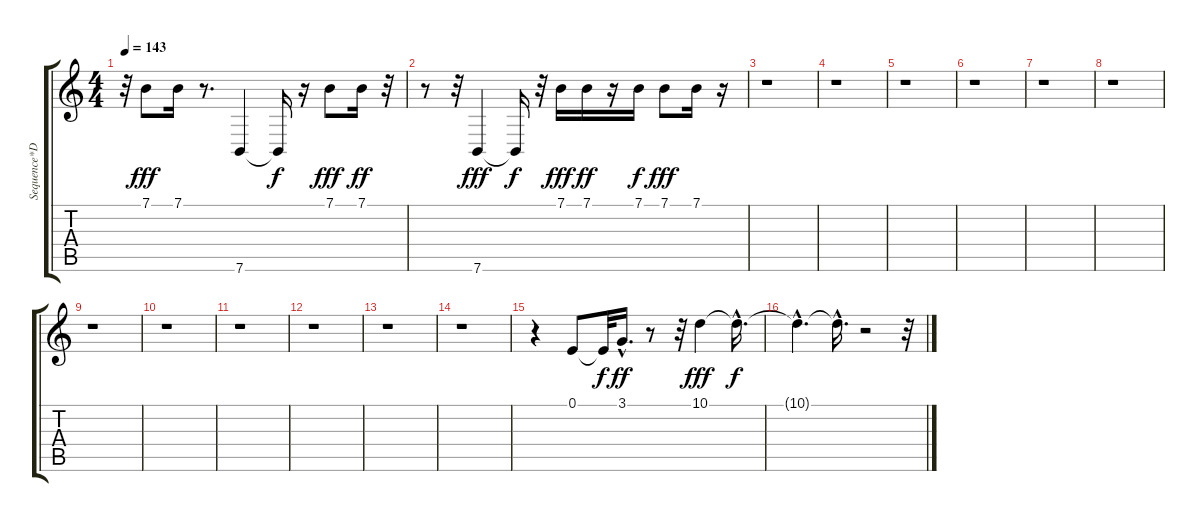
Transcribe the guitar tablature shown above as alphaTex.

\track ("Sequence*Demixed 13" "Sequence*D") {instrument baritonesax}
\staff {score tabs}
\tuning (E4 B3 G3 D3 A2 E2) {hide}
\ts (4 4)
\tempo 143
\clef g2
\ks c
r.32{dy fff} 7.1.8 7.1.16 r.8{d} 7.6.4 7.6{t}.16{dy f} r.16 7.1.8{dy fff} 7.1.16{dy ff} r.32 |
r.8 r.32 7.6.4{dy fff} 7.6{t}.16{dy f} r.32 7.1.16{dy fff} 7.1.16{dy ff} r.16 7.1.16{dy f} 7.1.8{dy fff} 7.1.16 r.16 |
r.1 |
r.1 |
r.1 |
r.1 |
r.1 |
r.1 |
r.1 |
r.1 |
r.1 |
r.1 |
r.1 |
r.1 |
r.4 0.1.8 0.1{t}.32{dy f} 3.1{hac}.16{d dy ff} r.8 r.32 10.1.4{dy fff} 10.1{hac t}.16{d dy f} |
10.1{hac t}.4{d} 10.1{hac t}.16{d} r.2 r.32
